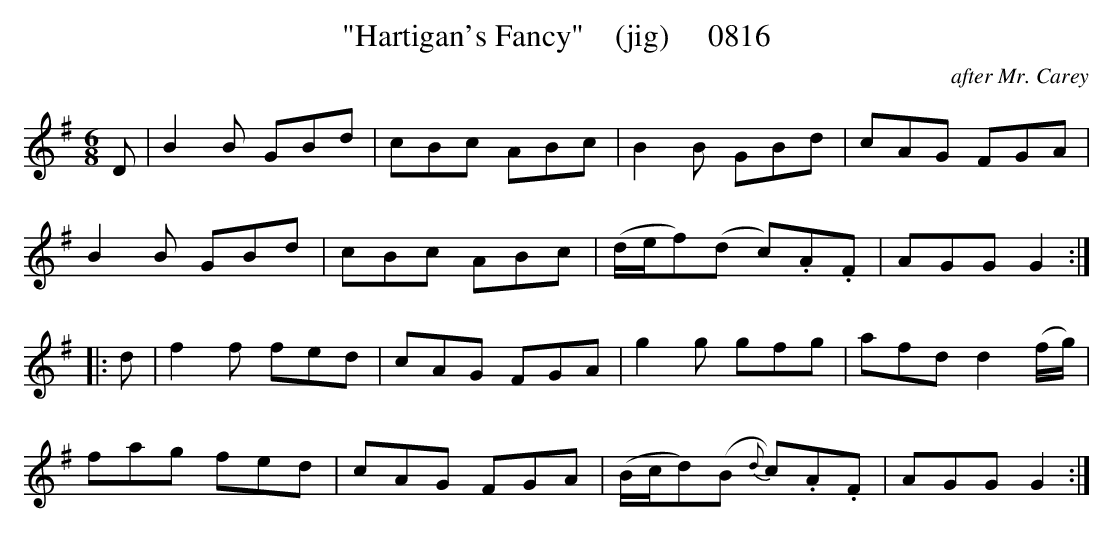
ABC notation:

X:1
T:"Hartigan's Fancy"    (jig)     0816
C:after Mr. Carey
BRENNAN June 2003 (HTTP://WWW.SOSYOURMOM.COM)
M:6/8
L:1/8
K:G
D|B2B GBd|cBc ABc|B2B GBd|cAG FGA|
B2B GBd|cBc ABc|(d/2e/2f)(d c).A.F|AGG G2:|
|:d|f2f fed|cAG FGA|g2g gfg|afd d2(f/2g/2)|
fag fed|cAG FGA|(B/2c/2d)(B {d}c).A.F|AGG G2:|
